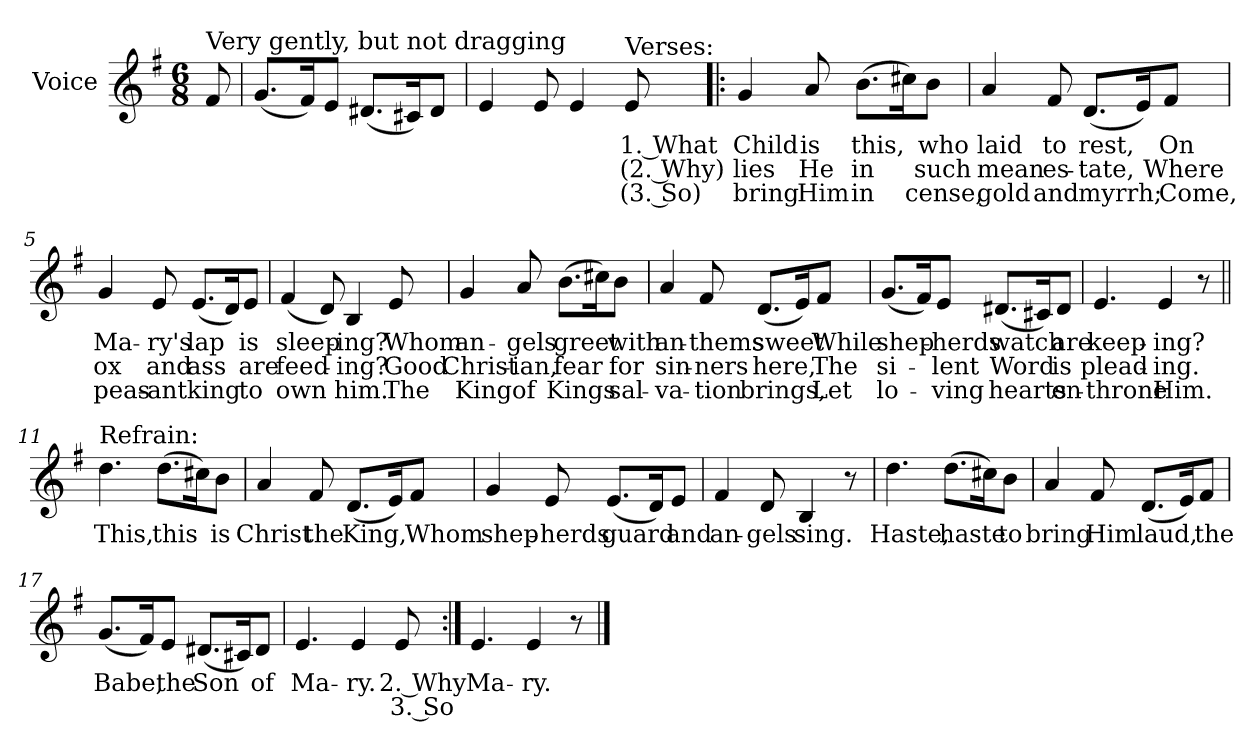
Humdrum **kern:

**kern	**text	**text	**text
*part1	*part1	*part1	*part1
*staff1	*staff1	*staff1	*staff1
*I"Voice	*	*	*
*I'Vo.	*	*	*
*clefG2	*	*	*
*k[f#]	*	*	*
*G:	*	*	*
*M6/8	*	*	*
=	=	=	=
!LO:TX:a:t=Very gently, but not dragging	!	!	!
8f#/	.	.	.
=1	=1	=1	=1
(8.g/L	.	.	.
16f#/K)	.	.	.
8e/J	.	.	.
(8.d#X/L	.	.	.
16c#X/K)	.	.	.
8d#/J	.	.	.
=2	=2	=2	=2
4e/	.	.	.
8e/	.	.	.
4eZ/	.	.	.
!LO:TX:a:t=Verses&colon;	!	!	!
8e/	1. What	(2. Why)	(3. So)
=3!|:	=3!|:	=3!|:	=3!|:
4g/	Child	lies	bring
8a/	is	He	Him
(8.b\L	this,	in	in
16cc#X\K)	.	.	.
8b\J	who	such	cense,
!!LO:LB:g=z
=4	=4	=4	=4
4a/	laid	mean	gold
8f#/	to	es-	and
(8.d/L	rest,	-tate,	myrrh;
16e/K)	.	.	.
8f#/J	On	Where	Come,
=5	=5	=5	=5
4g/	Ma-	ox	peas-
8e/	-ry's	and	-ant
(8.e/L	lap	ass	king
16d/K)	.	.	.
8e/J	is	are	to
=6	=6	=6	=6
(4f#/	sleep-	feed-	own
8d/)	.	.	.
4B/	-ing?	-ing?	him.
8e/	Whom	Good	The
!!LO:LB:g=z
=7	=7	=7	=7
4g/	an-	Christ-	King
8a/	-gels	-ian,	of
(8.b\L	greet	fear	Kings
16cc#X\K)	.	.	.
8b\J	with	for	sal-
=8	=8	=8	=8
4a/	an-	sin-	-va-
8f#/	-thems	-ners	-tion
(8.d/L	sweet	here,	brings,
16e/K)	.	.	.
8f#/J	While	The	Let
=9	=9	=9	=9
(8.g/L	shep-	si-	lo-
16f#/K)	.	.	.
8e/J	-herds	-lent	-ving
(8.d#X/L	watch	Word	hearts
16c#X/K)	.	.	.
8d#/J	are	is	en-
!!LO:LB:g=z
=10	=10	=10	=10
4.e/	keep-	plead-	-throne
4e/	-ing?	-ing.	Him.
8r	.	.	.
=11||	=11||	=11||	=11||
!LO:TX:a:t=Refrain&colon;	!	!	!
4.dd\	This,	.	.
(8.dd\L	this	.	.
16cc#X\K)	.	.	.
8b\J	is	.	.
=12	=12	=12	=12
4a/	Christ	.	.
8f#/	the	.	.
(8.d/L	King,	.	.
16e/K)	.	.	.
8f#/J	Whom	.	.
!!LO:LB:g=z
=13	=13	=13	=13
4g/	shep-	.	.
8e/	-herds	.	.
(8.e/L	guard	.	.
16d/K)	.	.	.
8e/J	and	.	.
=14	=14	=14	=14
4f#/	an-	.	.
8d/	-gels	.	.
4B/	sing.	.	.
8r	.	.	.
=15	=15	=15	=15
4.dd\	Haste,	.	.
(8.dd\L	haste	.	.
16cc#X\K)	.	.	.
8b\J	to	.	.
!!LO:LB:g=z
=16	=16	=16	=16
4a/	bring	.	.
8f#/	Him	.	.
(8.d/L	laud,	.	.
16e/K)	.	.	.
8f#/J	the	.	.
=17	=17	=17	=17
(8.g/L	Babe,	.	.
16f#/K)	.	.	.
8e/J	the	.	.
(8.d#X/L	Son	.	.
16c#X/K)	.	.	.
8d#/J	of	.	.
=18	=18	=18	=18
4.e/	Ma-	.	.
4eZ/	-ry.	.	.
8e/	2. Why	3. So	.
=19:|!	=19:|!	=19:|!	=19:|!
4.e/	Ma-	.	.
4e/	-ry.	.	.
8r	.	.	.
==	==	==	==
*-	*-	*-	*-
